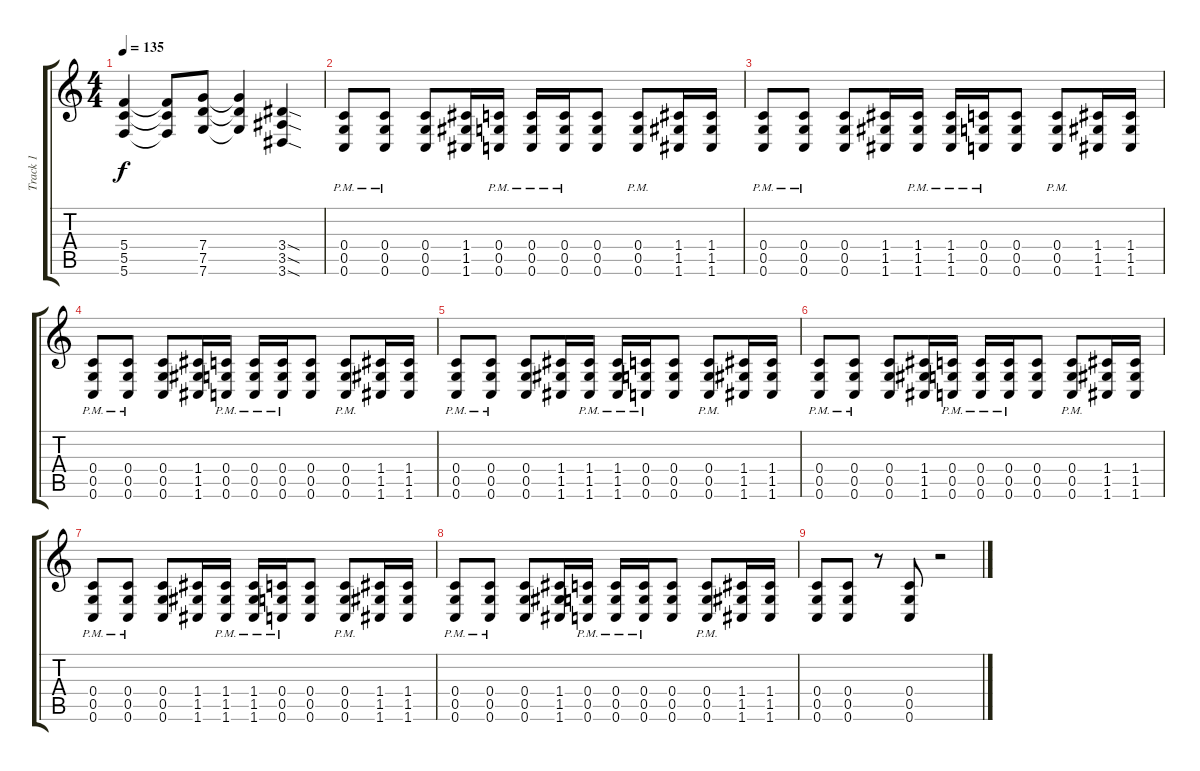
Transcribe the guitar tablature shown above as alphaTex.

\track ("Track 1" "Track 1") {instrument distortionguitar}
\staff {score tabs}
\tuning (D4 A3 F3 C3 G2 C2) {hide}
\ts (4 4)
\tempo 135
\clef g2
\ks c
(5.4 5.5 5.6).4{dy f} (5.4{t} 5.5{t} 5.6{t}).8 (7.4 7.5 7.6).8 (7.4{t} 7.5{t} 7.6{t}).4 (3.4{sod} 3.5{sod} 3.6{sod}).4 |
(0.4 0.5{pm} 0.6).8 (0.4 0.5{pm} 0.6).8 (0.4 0.5 0.6).8 (1.4 1.5 1.6).16 (0.4 0.5 0.6{pm}).16 (0.4 0.5 0.6{pm}).16 (0.4 0.5 0.6{pm}).16 (0.4 0.5 0.6).8 (0.4 0.5{pm} 0.6).8 (1.4 1.5 1.6).16 (1.4 1.5 1.6).16 |
(0.4 0.5{pm} 0.6).8 (0.4 0.5{pm} 0.6).8 (0.4 0.5 0.6).8 (1.4 1.5 1.6).16 (1.4 1.5 1.6{pm}).16 (1.4 1.5 1.6{pm}).16 (0.4 0.5 0.6{pm}).16 (0.4 0.5 0.6).8 (0.4 0.5{pm} 0.6).8 (1.4 1.5 1.6).16 (1.4 1.5 1.6).16 |
(0.4 0.5{pm} 0.6).8 (0.4 0.5{pm} 0.6).8 (0.4 0.5 0.6).8 (1.4 1.5 1.6).16 (0.4 0.5 0.6{pm}).16 (0.4 0.5 0.6{pm}).16 (0.4 0.5 0.6{pm}).16 (0.4 0.5 0.6).8 (0.4 0.5{pm} 0.6).8 (1.4 1.5 1.6).16 (1.4 1.5 1.6).16 |
(0.4 0.5{pm} 0.6).8 (0.4 0.5{pm} 0.6).8 (0.4 0.5 0.6).8 (1.4 1.5 1.6).16 (1.4 1.5 1.6{pm}).16 (1.4 1.5 1.6{pm}).16 (0.4 0.5 0.6{pm}).16 (0.4 0.5 0.6).8 (0.4 0.5{pm} 0.6).8 (1.4 1.5 1.6).16 (1.4 1.5 1.6).16 |
(0.4 0.5{pm} 0.6).8 (0.4 0.5{pm} 0.6).8 (0.4 0.5 0.6).8 (1.4 1.5 1.6).16 (0.4 0.5 0.6{pm}).16 (0.4 0.5 0.6{pm}).16 (0.4 0.5 0.6{pm}).16 (0.4 0.5 0.6).8 (0.4 0.5{pm} 0.6).8 (1.4 1.5 1.6).16 (1.4 1.5 1.6).16 |
(0.4 0.5{pm} 0.6).8 (0.4 0.5{pm} 0.6).8 (0.4 0.5 0.6).8 (1.4 1.5 1.6).16 (1.4 1.5 1.6{pm}).16 (1.4 1.5 1.6{pm}).16 (0.4 0.5 0.6{pm}).16 (0.4 0.5 0.6).8 (0.4 0.5{pm} 0.6).8 (1.4 1.5 1.6).16 (1.4 1.5 1.6).16 |
(0.4 0.5{pm} 0.6).8 (0.4 0.5{pm} 0.6).8 (0.4 0.5 0.6).8 (1.4 1.5 1.6).16 (0.4 0.5 0.6{pm}).16 (0.4 0.5 0.6{pm}).16 (0.4 0.5 0.6{pm}).16 (0.4 0.5 0.6).8 (0.4 0.5{pm} 0.6).8 (1.4 1.5 1.6).16 (1.4 1.5 1.6).16 |
(0.4 0.5 0.6).8 (0.4 0.5 0.6).8 r.8 (0.4 0.5 0.6).8 r.2
